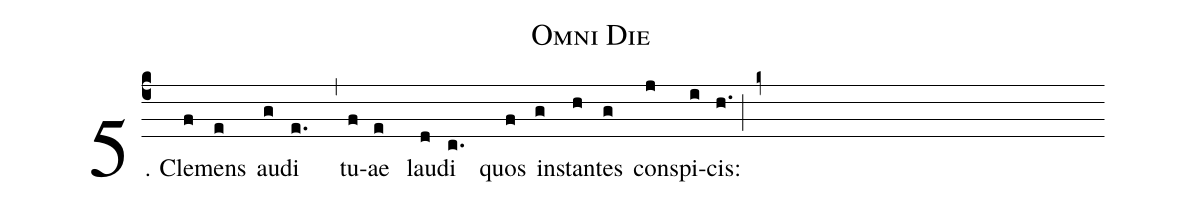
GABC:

name: Omni Die;
def-m1: \grealign;
%%
(c4) 5. Cle([em1]f)mens(e) au([em1]g)di(e./[5]) (,) tu([em1]f)ae(e/[5]) lau([em1]d)di(c./[7]) quos([em1]f) in(g)stan([em1]h)tes([em1]g) con(j)spi(i)cis:(h.) (;k+)
